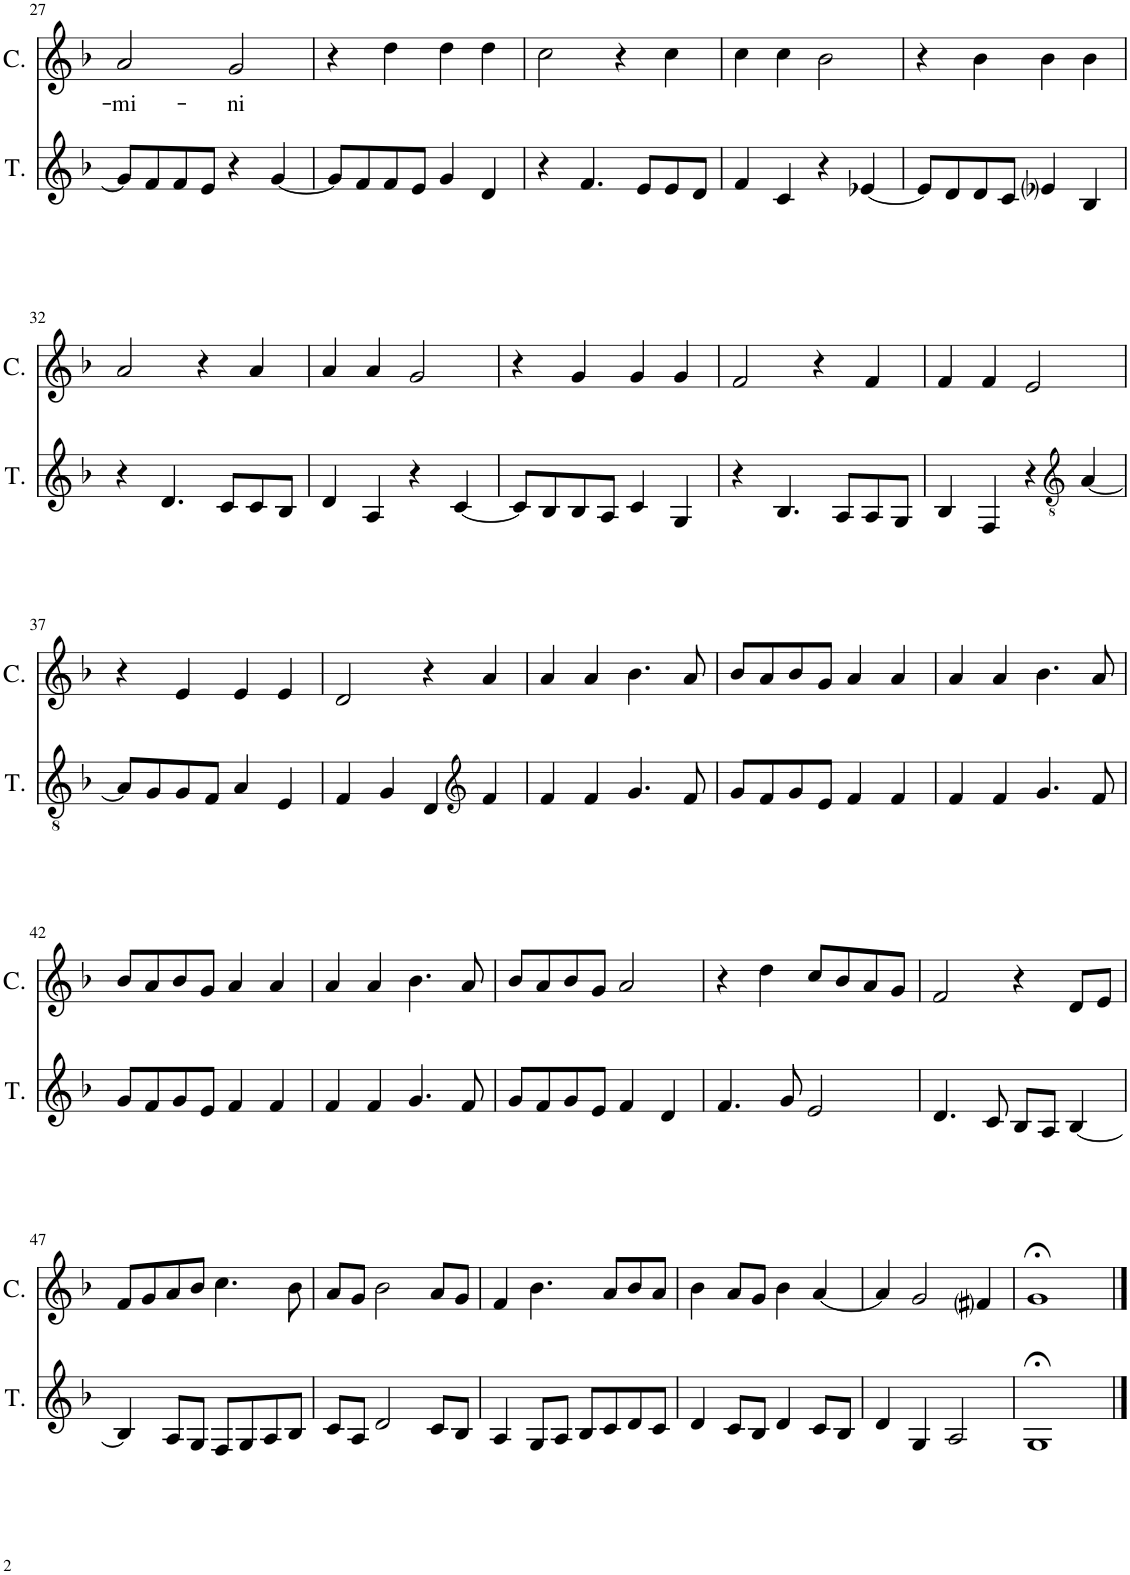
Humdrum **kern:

**kern	**kern	**text
*part2	*part1	*part1
*staff2	*staff1	*staff1
*I"Tenor	*I"Cantus	*
*I'T.	*I'C.	*
!!LO:PB:g=z
*clefG2	*clefG2	*
*k[b-]	*k[b-]	*
*M2/2	*M2/2	*
*met(c|)	*met(c|)	*
=27	=27	=27
!	!	!LO:LY:b
8g/L]	2a/	-mi-
8f/	.	.
8f/	.	.
8e/J	.	.
!	!	!LO:LY:b
4r	2g/	-ni
[4g/	.	.
=28	=28	=28
8g/L]	4r	.
8f/	.	.
8f/	4dd\	.
8e/J	.	.
4g/	4dd\	.
4d/	4dd\	.
=29	=29	=29
4r	2cc\	.
4.f/	.	.
.	4r	.
8e/L	.	.
8e/	4cc\	.
8d/J	.	.
=30	=30	=30
4f/	4cc\	.
4c/	4cc\	.
4r	2b-\	.
[4e-X/	.	.
=31	=31	=31
8e-/L]	4r	.
8d/	.	.
8d/	4b-\	.
8c/J	.	.
4e-i/	4b-\	.
4B-/	4b-\	.
!!LO:LB:g=z
=32	=32	=32
4r	2a/	.
4.d/	.	.
.	4r	.
8c/L	.	.
8c/	4a/	.
8B-/J	.	.
=33	=33	=33
4d/	4a/	.
4A/	4a/	.
4r	2g/	.
[4c/	.	.
=34	=34	=34
8c/L]	4r	.
8B-/	.	.
8B-/	4g/	.
8A/J	.	.
4c/	4g/	.
4G/	4g/	.
=35	=35	=35
4r	2f/	.
4.B-/	.	.
.	4r	.
8A/L	.	.
8A/	4f/	.
8G/J	.	.
=36	=36	=36
4B-/	4f/	.
4F/	4f/	.
4r	2e/	.
*clefGv2	*	*
[4A/	.	.
!!LO:LB:g=z
=37	=37	=37
8A/L]	4r	.
8G/	.	.
8G/	4e/	.
8F/J	.	.
4A/	4e/	.
4E/	4e/	.
=38	=38	=38
4F/	2d/	.
4G/	.	.
4D/	4r	.
*clefG2	*	*
4f/	4a/	.
=39	=39	=39
4f/	4a/	.
4f/	4a/	.
4.g/	4.b-\	.
8f/	8a/	.
=40	=40	=40
8g/L	8b-/L	.
8f/	8a/	.
8g/	8b-/	.
8e/J	8g/J	.
4f/	4a/	.
4f/	4a/	.
=41	=41	=41
4f/	4a/	.
4f/	4a/	.
4.g/	4.b-\	.
8f/	8a/	.
!!LO:LB:g=z
=42	=42	=42
8g/L	8b-/L	.
8f/	8a/	.
8g/	8b-/	.
8e/J	8g/J	.
4f/	4a/	.
4f/	4a/	.
=43	=43	=43
4f/	4a/	.
4f/	4a/	.
4.g/	4.b-\	.
8f/	8a/	.
=44	=44	=44
8g/L	8b-/L	.
8f/	8a/	.
8g/	8b-/	.
8e/J	8g/J	.
4f/	2a/	.
4d/	.	.
=45	=45	=45
4.f/	4r	.
.	4dd\	.
8g/	.	.
2e/	8cc/L	.
.	8b-/	.
.	8a/	.
.	8g/J	.
=46	=46	=46
4.d/	2f/	.
8c/	.	.
8B-/L	4r	.
8A/J	.	.
[4B-/	8d/L	.
.	8e/J	.
!!LO:LB:g=z
=47	=47	=47
4B-/]	8f/L	.
.	8g/	.
8A/L	8a/	.
8G/J	8b-/J	.
8F/L	4.cc\	.
8G/	.	.
8A/	.	.
8B-/J	8b-\	.
=48	=48	=48
8c/L	8a/L	.
8A/J	8g/J	.
2d/	2b-\	.
8c/L	8a/L	.
8B-/J	8g/J	.
=49	=49	=49
4A/	4f/	.
8G/L	4.b-\	.
8A/J	.	.
8B-/L	.	.
8c/	8a/L	.
8d/	8b-/	.
8c/J	8a/J	.
=50	=50	=50
4d/	4b-\	.
8c/L	8a/L	.
8B-/J	8g/J	.
4d/	4b-\	.
8c/L	[4a/	.
8B-/J	.	.
=51	=51	=51
4d/	4a/]	.
4G/	2g/	.
2A/	.	.
.	4f#i/	.
=52	=52	=52
1G;<	1g;<	.
==	==	==
*-	*-	*-
